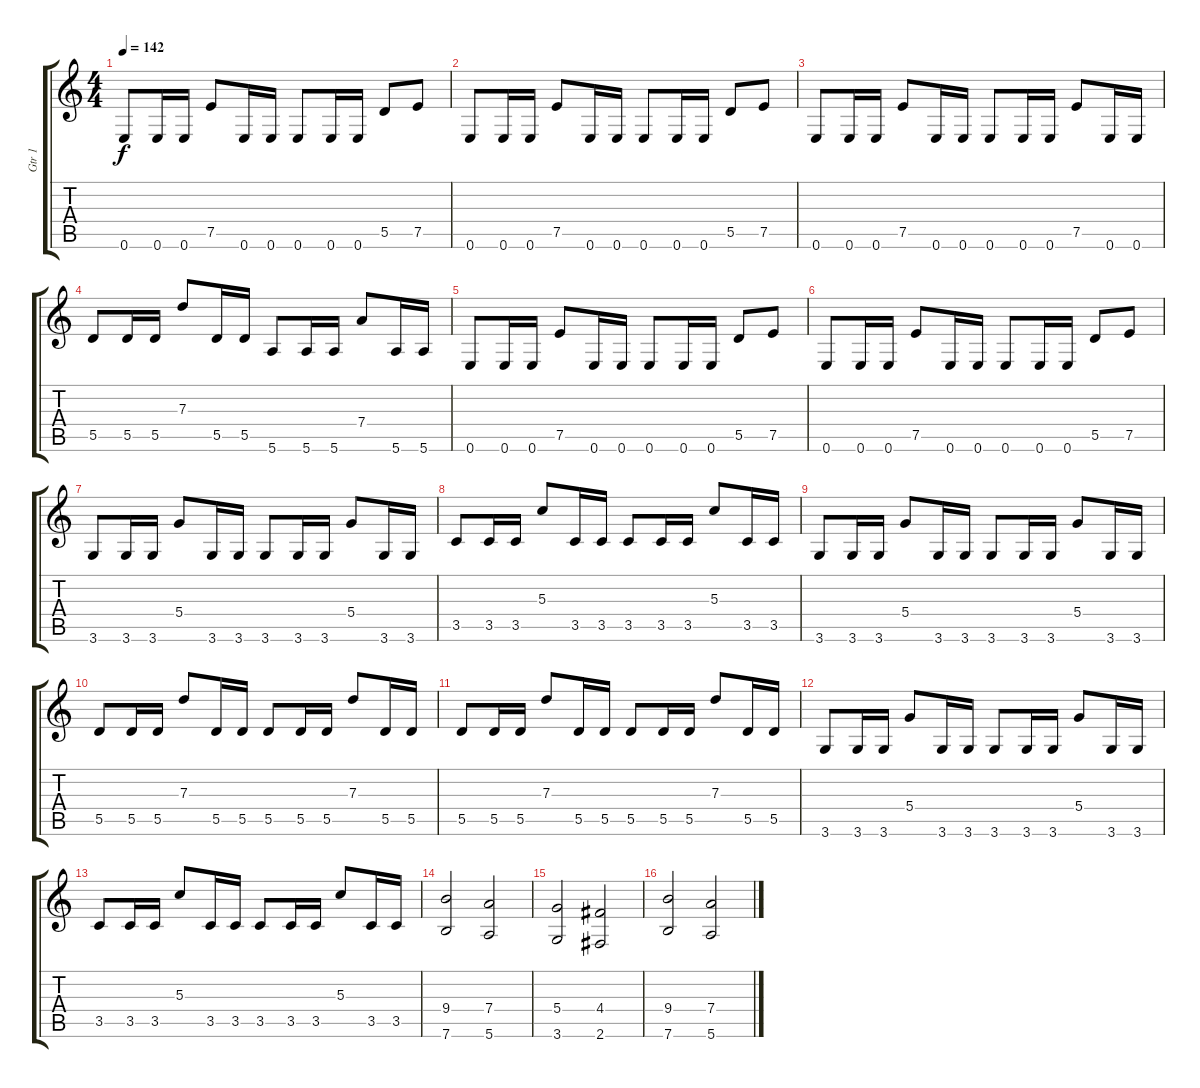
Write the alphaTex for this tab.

\track ("Gtr 1" "Gtr 1") {instrument electricguitarclean}
\staff {score tabs}
\tuning (E4 B3 G3 D3 A2 E2) {hide}
\ts (4 4)
\tempo 142
\clef g2
\ks c
0.6.8{dy f} 0.6.16 0.6.16 7.5.8 0.6.16 0.6.16 0.6.8 0.6.16 0.6.16 5.5.8 7.5.8 |
0.6.8 0.6.16 0.6.16 7.5.8 0.6.16 0.6.16 0.6.8 0.6.16 0.6.16 5.5.8 7.5.8 |
0.6.8 0.6.16 0.6.16 7.5.8 0.6.16 0.6.16 0.6.8 0.6.16 0.6.16 7.5.8 0.6.16 0.6.16 |
5.5.8 5.5.16 5.5.16 7.3.8 5.5.16 5.5.16 5.6.8 5.6.16 5.6.16 7.4.8 5.6.16 5.6.16 |
0.6.8 0.6.16 0.6.16 7.5.8 0.6.16 0.6.16 0.6.8 0.6.16 0.6.16 5.5.8 7.5.8 |
0.6.8 0.6.16 0.6.16 7.5.8 0.6.16 0.6.16 0.6.8 0.6.16 0.6.16 5.5.8 7.5.8 |
3.6.8 3.6.16 3.6.16 5.4.8 3.6.16 3.6.16 3.6.8 3.6.16 3.6.16 5.4.8 3.6.16 3.6.16 |
3.5.8 3.5.16 3.5.16 5.3.8 3.5.16 3.5.16 3.5.8 3.5.16 3.5.16 5.3.8 3.5.16 3.5.16 |
3.6.8 3.6.16 3.6.16 5.4.8 3.6.16 3.6.16 3.6.8 3.6.16 3.6.16 5.4.8 3.6.16 3.6.16 |
5.5.8 5.5.16 5.5.16 7.3.8 5.5.16 5.5.16 5.5.8 5.5.16 5.5.16 7.3.8 5.5.16 5.5.16 |
5.5.8 5.5.16 5.5.16 7.3.8 5.5.16 5.5.16 5.5.8 5.5.16 5.5.16 7.3.8 5.5.16 5.5.16 |
3.6.8 3.6.16 3.6.16 5.4.8 3.6.16 3.6.16 3.6.8 3.6.16 3.6.16 5.4.8 3.6.16 3.6.16 |
3.5.8 3.5.16 3.5.16 5.3.8 3.5.16 3.5.16 3.5.8 3.5.16 3.5.16 5.3.8 3.5.16 3.5.16 |
(9.4 7.6).2 (7.4 5.6).2 |
(5.4 3.6).2 (4.4 2.6).2 |
(9.4 7.6).2 (7.4 5.6).2
